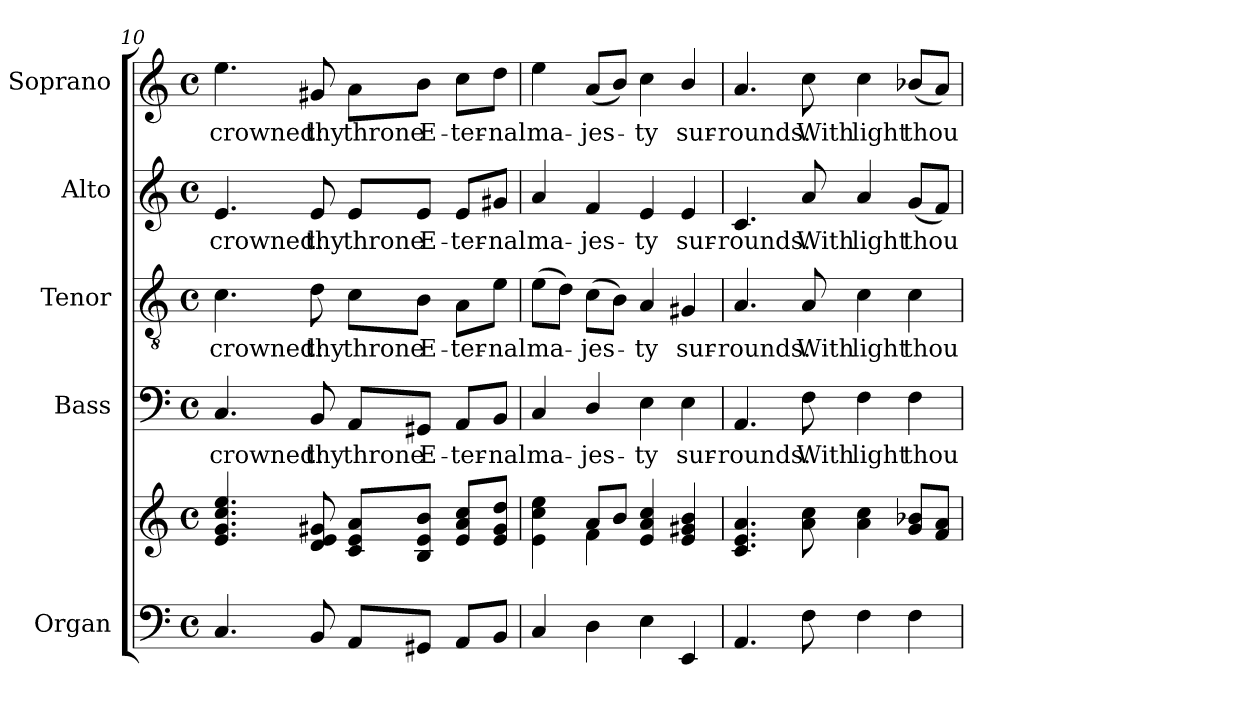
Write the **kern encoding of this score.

**kern	**kern	**kern	**text	**kern	**text	**kern	**text	**kern	**text
*part5	*part5	*part4	*part4	*part3	*part3	*part2	*part2	*part1	*part1
*staff6	*staff5	*staff4	*staff4	*staff3	*staff3	*staff2	*staff2	*staff1	*staff1
*I"Organ	*	*I"Bass	*	*I"Tenor	*	*I"Alto	*	*I"Soprano	*
*I'Org.	*	*I'B.	*	*I'T.	*	*I'A.	*	*I'S.	*
!!LO:LB:g=z
*clefF4	*clefG2	*clefF4	*	*clefGv2	*	*clefG2	*	*clefG2	*
*	*	*	*	*ITrd7c12	*	*	*	*	*
*k[]	*k[]	*k[]	*	*k[]	*	*k[]	*	*k[]	*
*C:	*C:	*C:	*	*C:	*	*C:	*	*C:	*
*M4/4	*M4/4	*M4/4	*	*M4/4	*	*M4/4	*	*M4/4	*
*met(c)	*met(c)	*met(c)	*	*met(c)	*	*met(c)	*	*met(c)	*
=10	=10	=10	=10	=10	=10	=10	=10	=10	=10
!	!	!	!LO:LY:b:color=#000000	!	!	!	!	!	!
!	!	!	!	!	!LO:LY:b:color=#000000	!	!	!	!
!	!	!	!	!	!	!	!LO:LY:b:color=#000000	!	!
!	!	!	!	!	!	!	!	!	!LO:LY:b:color=#000000
4.Ci/	4.ei/ 4.gi 4.cci 4.eei	4.Ci/	crowned:	4.Ci\	crowned:	4.ei/	crowned:	4.eei\	crowned:
!	!	!	!LO:LY:b:color=#000000	!	!	!	!	!	!
!	!	!	!	!	!LO:LY:b:color=#000000	!	!	!	!
!	!	!	!	!	!	!	!LO:LY:b:color=#000000	!	!
!	!	!	!	!	!	!	!	!	!LO:LY:b:color=#000000
8BBi/	8di/ 8ei 8g#Xi	8BBi/	thy	8Di\	thy	8ei/	thy	8g#Xi/	thy
!	!	!	!LO:LY:b:color=#000000	!	!	!	!	!	!
!	!	!	!	!	!LO:LY:b:color=#000000	!	!	!	!
!	!	!	!	!	!	!	!LO:LY:b:color=#000000	!	!
!	!	!	!	!	!	!	!	!	!LO:LY:b:color=#000000
8AAi/L	8ci/ 8ei/ 8ai/L	8AAi/L	throne	8Ci\L	throne	8ei/L	throne	8ai\L	throne
!	!	!	!LO:LY:b:color=#000000	!	!	!	!	!	!
!	!	!	!	!	!LO:LY:b:color=#000000	!	!	!	!
!	!	!	!	!	!	!	!LO:LY:b:color=#000000	!	!
!	!	!	!	!	!	!	!	!	!LO:LY:b:color=#000000
8GG#Xi/J	8Bi/ 8ei/ 8bi/J	8GG#Xi/J	E-	8BBi\J	E-	8ei/J	E-	8bi\J	E-
!	!	!	!LO:LY:b:color=#000000	!	!	!	!	!	!
!	!	!	!	!	!LO:LY:b:color=#000000	!	!	!	!
!	!	!	!	!	!	!	!LO:LY:b:color=#000000	!	!
!	!	!	!	!	!	!	!	!	!LO:LY:b:color=#000000
8AAi/L	8ei/ 8ai/ 8cci/L	8AAi/L	-ter-	8AAi\L	-ter-	8ei/L	-ter-	8cci\L	-ter-
!	!	!	!LO:LY:b:color=#000000	!	!	!	!	!	!
!	!	!	!	!	!LO:LY:b:color=#000000	!	!	!	!
!	!	!	!	!	!	!	!LO:LY:b:color=#000000	!	!
!	!	!	!	!	!	!	!	!	!LO:LY:b:color=#000000
8BBi/J	8ei/ 8g#i/ 8ddi/J	8BBi/J	-nal	8Ei\J	-nal	8g#Xi/J	-nal	8ddi\J	-nal
=11	=11	=11	=11	=11	=11	=11	=11	=11	=11
*	*^	*	*	*	*	*	*	*	*
!	!	!	!	!LO:LY:b:color=#000000	!	!	!	!	!	!
!	!	!	!	!	!	!LO:LY:b:color=#000000	!	!	!	!
!	!	!	!	!	!	!	!	!LO:LY:b:color=#000000	!	!
!	!	!	!	!	!	!	!	!	!	!LO:LY:b:color=#000000
4Ci/	4ei\ 4cci 4eei	4ryy	4Ci/	ma-	(8Ei\L	ma-	4ai/	ma-	4eei\	ma-
.	.	.	.	.	8Di\J)	.	.	.	.	.
!	!	!	!	!LO:LY:b:color=#000000	!	!	!	!	!	!
!	!	!	!	!	!	!LO:LY:b:color=#000000	!	!	!	!
!	!	!	!	!	!	!	!	!LO:LY:b:color=#000000	!	!
!	!	!	!	!	!	!	!	!	!	!LO:LY:b:color=#000000
4Di\	8ai/L	4fi\	4Di/	-jes-	(8Ci\L	-jes-	4fi/	-jes-	(8ai/L	-jes-
.	8bi/J	.	.	.	8BBi\J)	.	.	.	8bi/J)	.
!	!	!	!	!LO:LY:b:color=#000000	!	!	!	!	!	!
!	!	!	!	!	!	!LO:LY:b:color=#000000	!	!	!	!
!	!	!	!	!	!	!	!	!LO:LY:b:color=#000000	!	!
!	!	!	!	!	!	!	!	!	!	!LO:LY:b:color=#000000
4Ei\	4ei/ 4ai 4cci	2ryy	4Ei\	-ty	4AAi/	-ty	4ei/	-ty	4cci\	-ty
!	!	!	!	!LO:LY:b:color=#000000	!	!	!	!	!	!
!	!	!	!	!	!	!LO:LY:b:color=#000000	!	!	!	!
!	!	!	!	!	!	!	!	!LO:LY:b:color=#000000	!	!
!	!	!	!	!	!	!	!	!	!	!LO:LY:b:color=#000000
4EEi/	4ei/ 4g#Xi 4bi	.	4Ei\	sur-	4GG#Xi/	sur-	4ei/	sur-	4bi/	sur-
*	*v	*v	*	*	*	*	*	*	*	*
=12	=12	=12	=12	=12	=12	=12	=12	=12	=12
!	!	!	!LO:LY:b:color=#000000	!	!	!	!	!	!
!	!	!	!	!	!LO:LY:b:color=#000000	!	!	!	!
!	!	!	!	!	!	!	!LO:LY:b:color=#000000	!	!
!	!	!	!	!	!	!	!	!	!LO:LY:b:color=#000000
4.AAi/	4.ci/ 4.ei 4.ai	4.AAi/	-rounds.	4.AAi/	-rounds.	4.ci/	-rounds.	4.ai/	-rounds.
!	!	!	!LO:LY:b:color=#000000	!	!	!	!	!	!
!	!	!	!	!	!LO:LY:b:color=#000000	!	!	!	!
!	!	!	!	!	!	!	!LO:LY:b:color=#000000	!	!
!	!	!	!	!	!	!	!	!	!LO:LY:b:color=#000000
8Fi\	8ai\ 8cci	8Fi\	With	8AAi/	With	8ai/	With	8cci\	With
!	!	!	!LO:LY:b:color=#000000	!	!	!	!	!	!
!	!	!	!	!	!LO:LY:b:color=#000000	!	!	!	!
!	!	!	!	!	!	!	!LO:LY:b:color=#000000	!	!
!	!	!	!	!	!	!	!	!	!LO:LY:b:color=#000000
4Fi\	4ai\ 4cci	4Fi\	light	4Ci\	light	4ai/	light	4cci\	light
!	!	!	!LO:LY:b:color=#000000	!	!	!	!	!	!
!	!	!	!	!	!LO:LY:b:color=#000000	!	!	!	!
!	!	!	!	!	!	!	!LO:LY:b:color=#000000	!	!
!	!	!	!	!	!	!	!	!	!LO:LY:b:color=#000000
4Fi\	8gi/ 8b-Xi/L	4Fi\	thou	4Ci\	thou	(8gi/L	thou	(8b-Xi/L	thou
.	8fi/ 8ai/J	.	.	.	.	8fi/J)	.	8ai/J)	.
=	=	=	=	=	=	=	=	=	=
*-	*-	*-	*-	*-	*-	*-	*-	*-	*-
